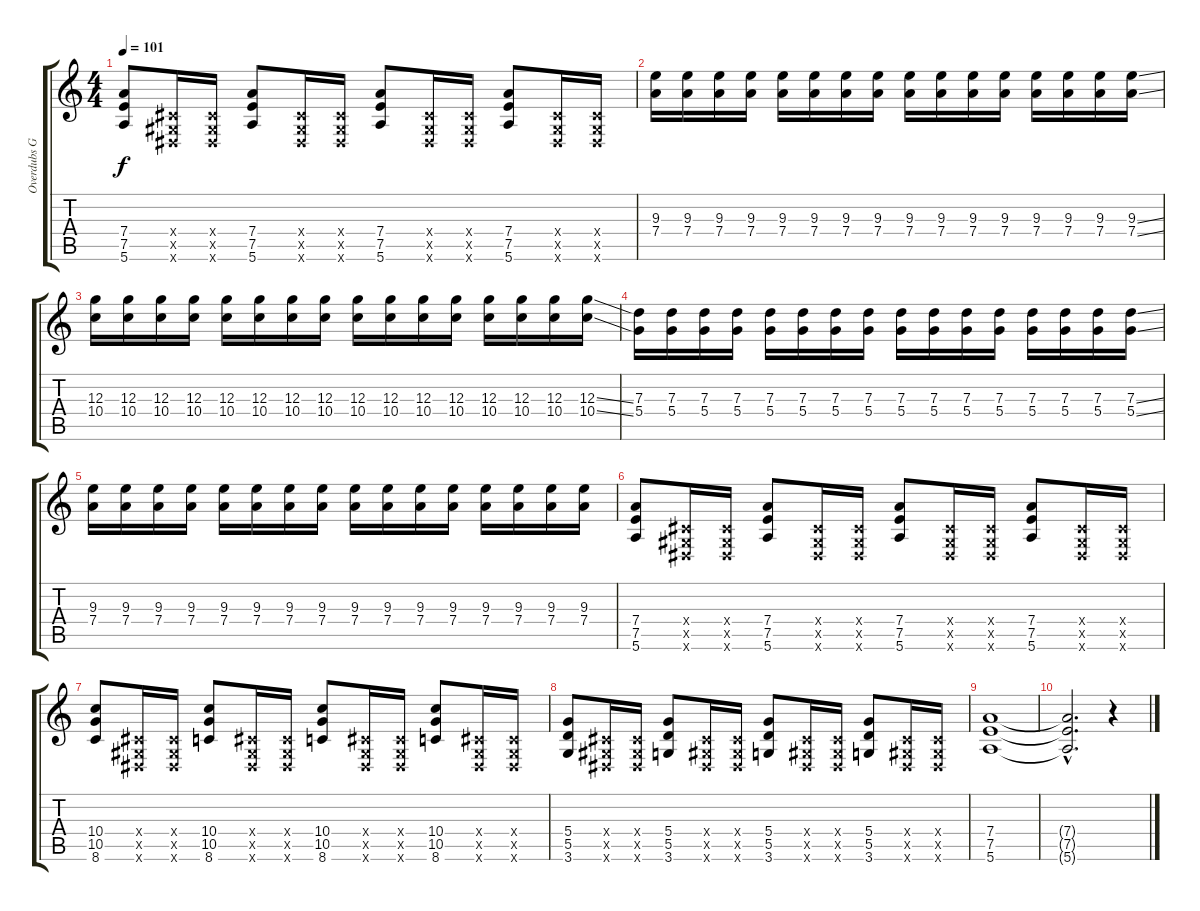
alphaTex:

\track ("Overdubs G1" "Overdubs G") {instrument overdrivenguitar}
\staff {score tabs}
\tuning (E4 B3 G3 D3 A2 E2) {hide}
\ts (4 4)
\tempo 101
\clef g2
\ks c
(7.4 7.5 5.6).8{dy f} (-1.4{x} -1.5{x} -1.6{x}).16 (-1.4{x} -1.5{x} -1.6{x}).16 (7.4 7.5 5.6).8 (-1.4{x} -1.5{x} -1.6{x}).16 (-1.4{x} -1.5{x} -1.6{x}).16 (7.4 7.5 5.6).8 (-1.4{x} -1.5{x} -1.6{x}).16 (-1.4{x} -1.5{x} -1.6{x}).16 (7.4 7.5 5.6).8 (-1.4{x} -1.5{x} -1.6{x}).16 (-1.4{x} -1.5{x} -1.6{x}).16 |
(9.3 7.4).16 (9.3 7.4).16 (9.3 7.4).16 (9.3 7.4).16 (9.3 7.4).16 (9.3 7.4).16 (9.3 7.4).16 (9.3 7.4).16 (9.3 7.4).16 (9.3 7.4).16 (9.3 7.4).16 (9.3 7.4).16 (9.3 7.4).16 (9.3 7.4).16 (9.3 7.4).16 (9.3{ss} 7.4{ss}).16 |
(12.3 10.4).16 (12.3 10.4).16 (12.3 10.4).16 (12.3 10.4).16 (12.3 10.4).16 (12.3 10.4).16 (12.3 10.4).16 (12.3 10.4).16 (12.3 10.4).16 (12.3 10.4).16 (12.3 10.4).16 (12.3 10.4).16 (12.3 10.4).16 (12.3 10.4).16 (12.3 10.4).16 (12.3{ss} 10.4{ss}).16 |
(7.3 5.4).16 (7.3 5.4).16 (7.3 5.4).16 (7.3 5.4).16 (7.3 5.4).16 (7.3 5.4).16 (7.3 5.4).16 (7.3 5.4).16 (7.3 5.4).16 (7.3 5.4).16 (7.3 5.4).16 (7.3 5.4).16 (7.3 5.4).16 (7.3 5.4).16 (7.3 5.4).16 (7.3{ss} 5.4{ss}).16 |
(9.3 7.4).16 (9.3 7.4).16 (9.3 7.4).16 (9.3 7.4).16 (9.3 7.4).16 (9.3 7.4).16 (9.3 7.4).16 (9.3 7.4).16 (9.3 7.4).16 (9.3 7.4).16 (9.3 7.4).16 (9.3 7.4).16 (9.3 7.4).16 (9.3 7.4).16 (9.3 7.4).16 (9.3 7.4).16 |
(7.4 7.5 5.6).8 (-1.4{x} -1.5{x} -1.6{x}).16 (-1.4{x} -1.5{x} -1.6{x}).16 (7.4 7.5 5.6).8 (-1.4{x} -1.5{x} -1.6{x}).16 (-1.4{x} -1.5{x} -1.6{x}).16 (7.4 7.5 5.6).8 (-1.4{x} -1.5{x} -1.6{x}).16 (-1.4{x} -1.5{x} -1.6{x}).16 (7.4 7.5 5.6).8 (-1.4{x} -1.5{x} -1.6{x}).16 (-1.4{x} -1.5{x} -1.6{x}).16 |
(10.4 10.5 8.6).8 (-1.4{x} -1.5{x} -1.6{x}).16 (-1.4{x} -1.5{x} -1.6{x}).16 (10.4 10.5 8.6).8 (-1.4{x} -1.5{x} -1.6{x}).16 (-1.4{x} -1.5{x} -1.6{x}).16 (10.4 10.5 8.6).8 (-1.4{x} -1.5{x} -1.6{x}).16 (-1.4{x} -1.5{x} -1.6{x}).16 (10.4 10.5 8.6).8 (-1.4{x} -1.5{x} -1.6{x}).16 (-1.4{x} -1.5{x} -1.6{x}).16 |
(5.4 5.5 3.6).8 (-1.4{x} -1.5{x} -1.6{x}).16 (-1.4{x} -1.5{x} -1.6{x}).16 (5.4 5.5 3.6).8 (-1.4{x} -1.5{x} -1.6{x}).16 (-1.4{x} -1.5{x} -1.6{x}).16 (5.4 5.5 3.6).8 (-1.4{x} -1.5{x} -1.6{x}).16 (-1.4{x} -1.5{x} -1.6{x}).16 (5.4 5.5 3.6).8 (-1.4{x} -1.5{x} -1.6{x}).16 (-1.4{x} -1.5{x} -1.6{x}).16 |
(7.4 7.5 5.6).1 |
(7.4{hac t} 7.5{hac t} 5.6{hac t}).2{d} r.4
